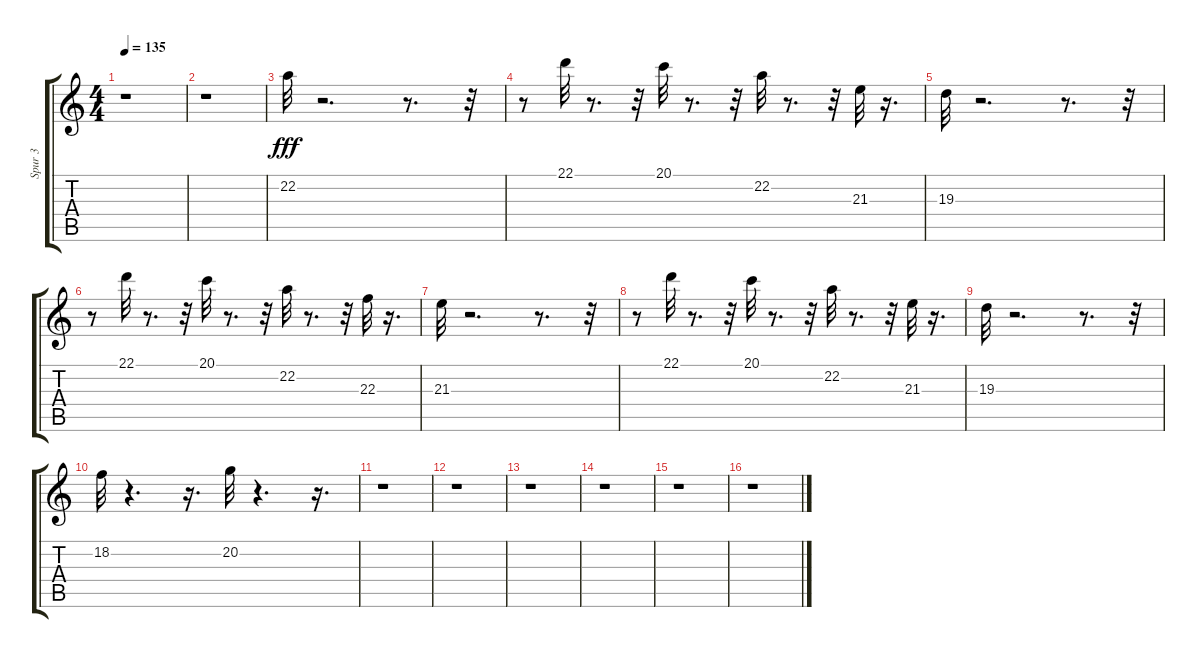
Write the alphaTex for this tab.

\track ("Spur 3" "Spur 3") {instrument stringensemble2}
\staff {score tabs}
\tuning (E4 B3 G3 D3 A2 E2) {hide}
\ts (4 4)
\tempo 135
\clef g2
\ks c
r.1{dy fff} |
r.1 |
22.2.32{balance 10 instrument stringensemble2} r.2{d} r.8{d} r.32 |
r.8 22.1.32 r.8{d} r.32 20.1.32 r.8{d} r.32 22.2.32 r.8{d} r.32 21.3.32 r.16{d} |
19.3.32 r.2{d} r.8{d} r.32 |
r.8 22.1.32 r.8{d} r.32 20.1.32 r.8{d} r.32 22.2.32 r.8{d} r.32 22.3.32 r.16{d} |
21.3.32 r.2{d} r.8{d} r.32 |
r.8 22.1.32 r.8{d} r.32 20.1.32 r.8{d} r.32 22.2.32 r.8{d} r.32 21.3.32 r.16{d} |
19.3.32 r.2{d} r.8{d} r.32 |
18.2.32 r.4{d} r.16{d} 20.2.32 r.4{d} r.16{d} |
r.1 |
r.1 |
r.1 |
r.1 |
r.1 |
r.1
